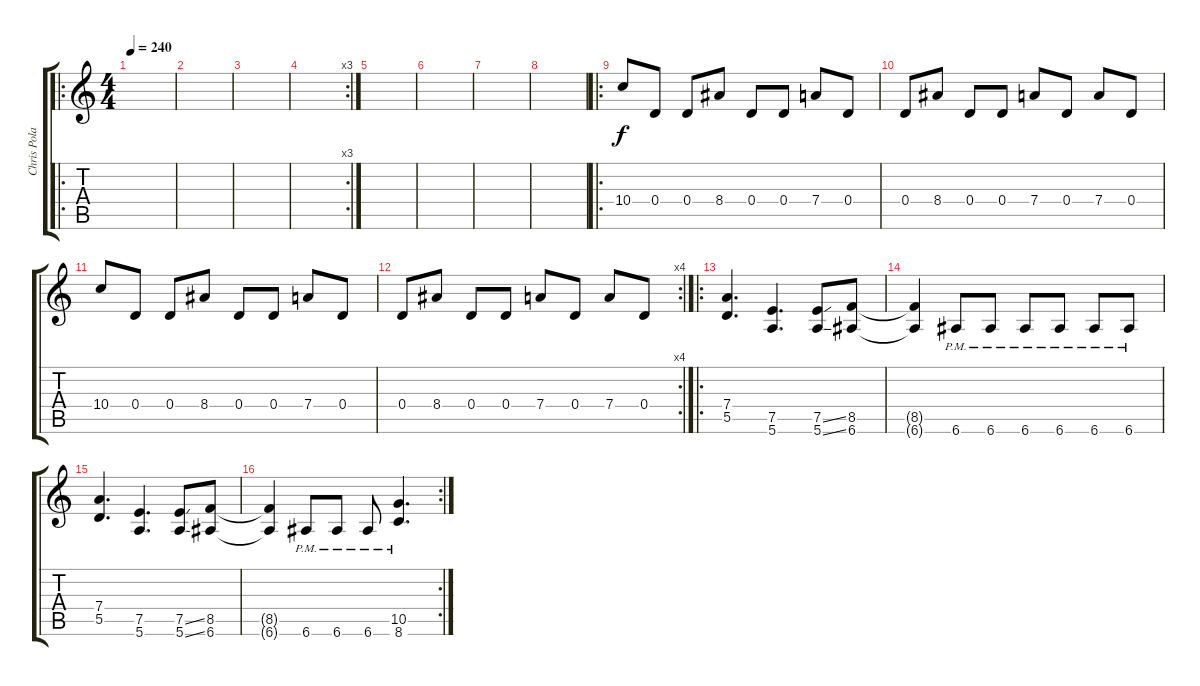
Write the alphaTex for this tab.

\track ("Chris Poland" "Chris Pola") {instrument distortionguitar}
\staff {score tabs}
\tuning (E4 B3 G3 D3 A2 E2) {hide}
\ro
\ts (4 4)
\tempo 240
\clef g2
\ks c
|
|
|
\rc 3
|
|
|
|
|
\ro
10.4.8 0.4.8 0.4.8 8.4.8 0.4.8 0.4.8 7.4.8 0.4.8 |
0.4.8 8.4.8 0.4.8 0.4.8 7.4.8 0.4.8 7.4.8 0.4.8 |
10.4.8 0.4.8 0.4.8 8.4.8 0.4.8 0.4.8 7.4.8 0.4.8 |
\rc 4
0.4.8 8.4.8 0.4.8 0.4.8 7.4.8 0.4.8 7.4.8 0.4.8 |
\ro
(7.4 5.5).4{d} (7.5 5.6).4{d} (7.5{ss} 5.6{ss}).8 (8.5 6.6).8 |
(8.5{t} 6.6{t}).4 6.6{pm}.8 6.6{pm}.8 6.6{pm}.8 6.6{pm}.8 6.6{pm}.8 6.6{pm}.8 |
(7.4 5.5).4{d} (7.5 5.6).4{d} (7.5{ss} 5.6{ss}).8 (8.5 6.6).8 |
\rc 2
(8.5{t} 6.6{t}).4 6.6{pm}.8 6.6{pm}.8 6.6{pm}.8 (10.5 8.6{pm}).4{d}
